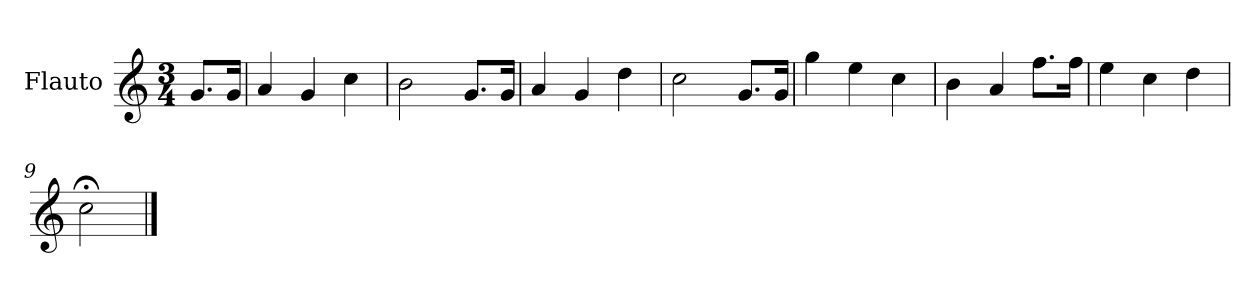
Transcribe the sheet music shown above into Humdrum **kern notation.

**kern
*part1
*staff1
*I"Flauto
*I'Fl.
*clefG2
*k[]
*M3/4
*MM80
=1
8.g/L
16g/Jk
=2
4a/
4g/
4cc\
=3
2b\
8.g/L
16g/Jk
=4
4a/
4g/
4dd\
=5
2cc\
8.g/L
16g/Jk
=6
4gg\
4ee\
4cc\
=7
4b\
4a/
8.ff\L
16ff\Jk
=8
4ee\
4cc\
4dd\
=9
2cc;<\
==
*-
